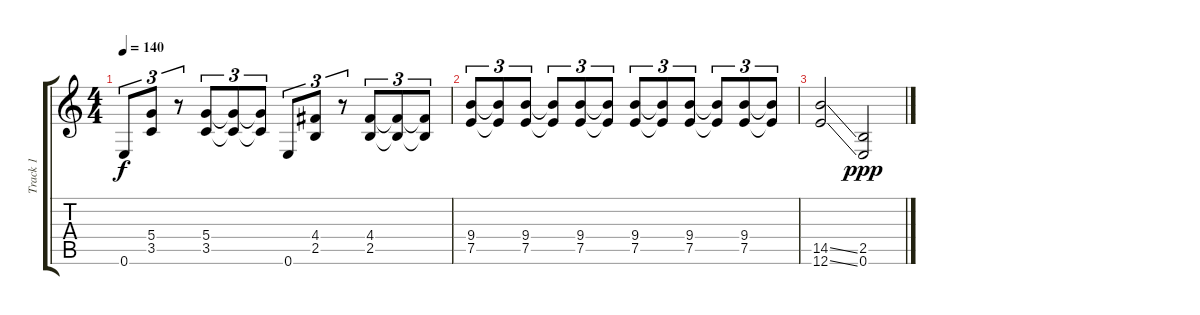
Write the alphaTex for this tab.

\track ("Track 1" "Track 1") {instrument distortionguitar}
\staff {score tabs}
\tuning (E4 B3 G3 D3 A2 E2) {hide}
\ts (4 4)
\tempo 140
\clef g2
\ks c
0.6.8{tu (3 2) dy f} (5.4 3.5).8{tu (3 2)} r.8{tu (3 2)} (5.4 3.5).8{tu (3 2)} (5.4{t} 3.5{t}).8{tu (3 2)} (5.4{t} 3.5{t}).8{tu (3 2)} 0.6.8{tu (3 2)} (4.4 2.5).8{tu (3 2)} r.8{tu (3 2)} (4.4 2.5).8{tu (3 2)} (4.4{t} 2.5{t}).8{tu (3 2)} (4.4{t} 2.5{t}).8{tu (3 2)} |
(9.4 7.5).8{tu (3 2)} (9.4{t} 7.5{t}).8{tu (3 2)} (9.4 7.5).8{tu (3 2)} (9.4{t} 7.5{t}).8{tu (3 2)} (9.4 7.5).8{tu (3 2)} (9.4{t} 7.5{t}).8{tu (3 2)} (9.4 7.5).8{tu (3 2)} (9.4{t} 7.5{t}).8{tu (3 2)} (9.4 7.5).8{tu (3 2)} (9.4{t} 7.5{t}).8{tu (3 2)} (9.4 7.5).8{tu (3 2)} (9.4{t} 7.5{t}).8{tu (3 2)} |
(14.5{ss} 12.6{ss}).2 (2.5 0.6).2{dy ppp}
